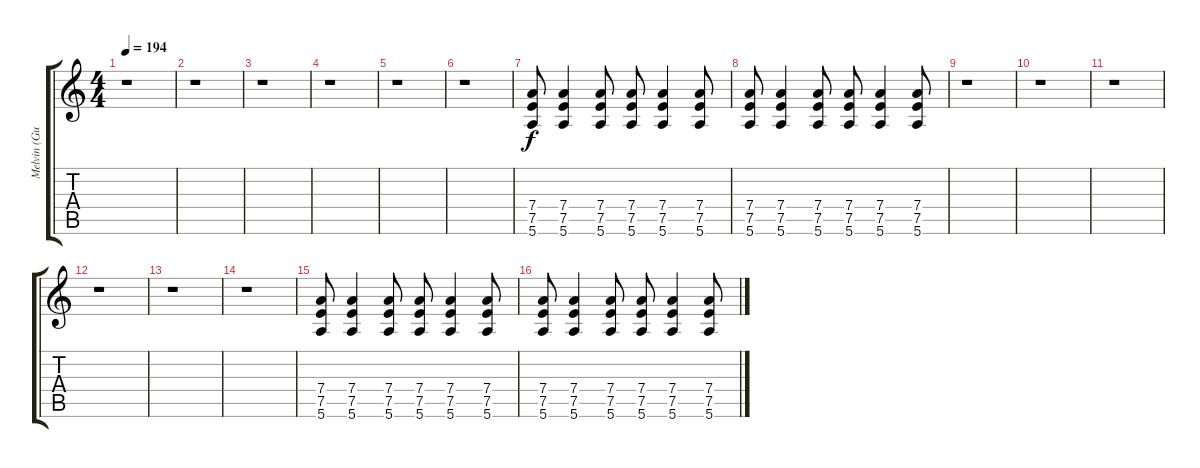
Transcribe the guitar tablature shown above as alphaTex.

\track ("Melvin (Guitar)" "Melvin (Gu") {instrument overdrivenguitar}
\staff {score tabs}
\tuning (E4 B3 G3 D3 A2 E2) {hide}
\ts (4 4)
\tempo 194
\clef g2
\ks c
r.1{dy f} |
r.1 |
r.1 |
r.1 |
r.1 |
r.1 |
(7.4 7.5 5.6).8 (7.4 7.5 5.6).4 (7.4 7.5 5.6).8 (7.4 7.5 5.6).8 (7.4 7.5 5.6).4 (7.4 7.5 5.6).8 |
(7.4 7.5 5.6).8 (7.4 7.5 5.6).4 (7.4 7.5 5.6).8 (7.4 7.5 5.6).8 (7.4 7.5 5.6).4 (7.4 7.5 5.6).8 |
r.1 |
r.1 |
r.1 |
r.1 |
r.1 |
r.1 |
(7.4 7.5 5.6).8 (7.4 7.5 5.6).4 (7.4 7.5 5.6).8 (7.4 7.5 5.6).8 (7.4 7.5 5.6).4 (7.4 7.5 5.6).8 |
(7.4 7.5 5.6).8 (7.4 7.5 5.6).4 (7.4 7.5 5.6).8 (7.4 7.5 5.6).8 (7.4 7.5 5.6).4 (7.4 7.5 5.6).8
